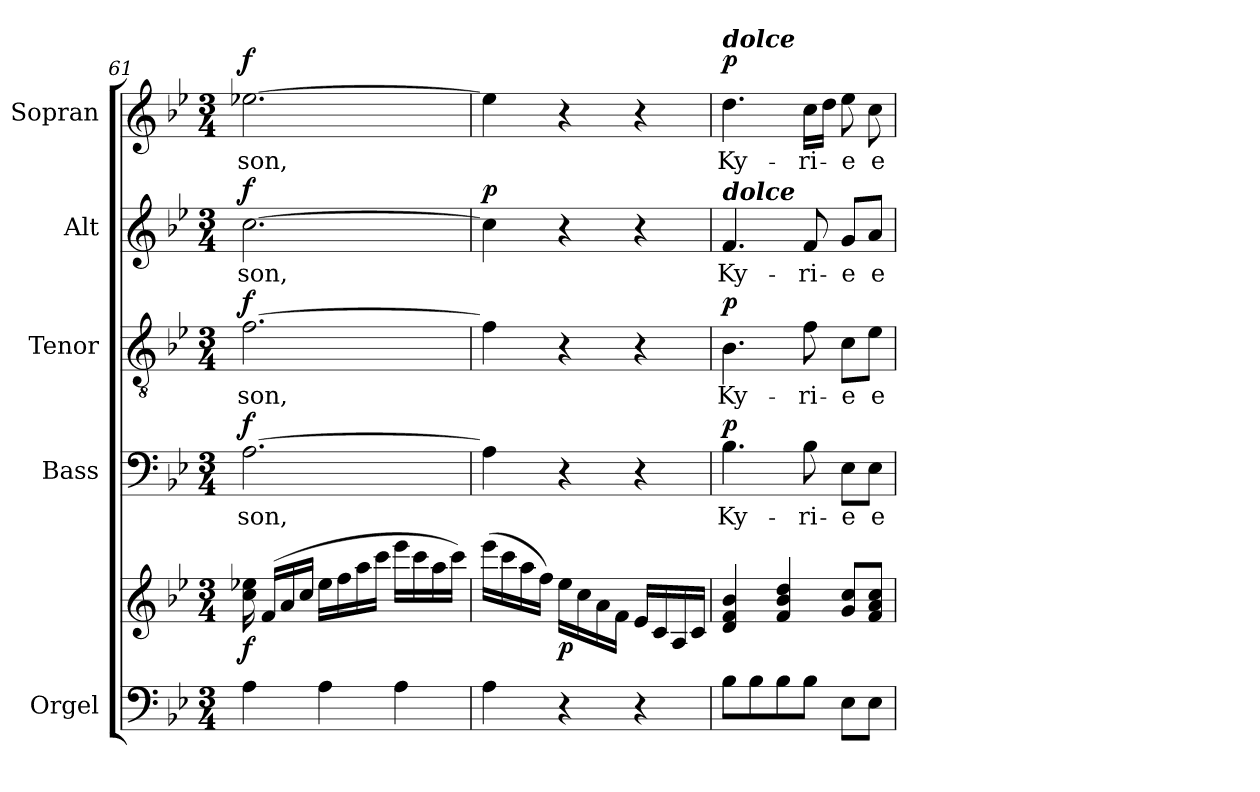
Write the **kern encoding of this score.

**kern	**kern	**dynam	**kern	**text	**dynam	**kern	**text	**dynam	**kern	**text	**dynam	**kern	**text	**dynam
*part5	*part5	*part5	*part4	*part4	*part4	*part3	*part3	*part3	*part2	*part2	*part2	*part1	*part1	*part1
*staff6	*staff5	*staff5/6	*staff4	*staff4	*staff4	*staff3	*staff3	*staff3	*staff2	*staff2	*staff2	*staff1	*staff1	*staff1
*I"Orgel	*	*	*I"Bass	*	*	*I"Tenor	*	*	*I"Alt	*	*	*I"Sopran	*	*
*I'Org.	*	*	*I'B.	*	*	*I'T.	*	*	*I'A.	*	*	*I'S.	*	*
*clefF4	*clefG2	*	*clefF4	*	*	*clefGv2	*	*	*clefG2	*	*	*clefG2	*	*
*k[b-e-]	*k[b-e-]	*	*k[b-e-]	*	*	*k[b-e-]	*	*	*k[b-e-]	*	*	*k[b-e-]	*	*
*B-:	*B-:	*	*B-:	*	*	*B-:	*	*	*B-:	*	*	*B-:	*	*
*M3/4	*M3/4	*	*M3/4	*	*	*M3/4	*	*	*M3/4	*	*	*M3/4	*	*
=61	=61	=61	=61	=61	=61	=61	=61	=61	=61	=61	=61	=61	=61	=61
!	!	!LO:DY:b	!	!LO:LY:b	!LO:DY:a	!	!LO:LY:b	!LO:DY:a	!	!LO:LY:b	!LO:DY:a	!	!LO:LY:b	!LO:DY:a
4A\	16cc\ 16ee-X\	f	[2.A\	-son,	f	[2.f\	-son,	f	[2.cc\	-son,	f	[2.ee-X\	-son,	f
.	(>16f/LL	.	.	.	.	.	.	.	.	.	.	.	.	.
.	16a/	.	.	.	.	.	.	.	.	.	.	.	.	.
.	16cc/JJ	.	.	.	.	.	.	.	.	.	.	.	.	.
4A\	16ee-\LL	.	.	.	.	.	.	.	.	.	.	.	.	.
.	16ff\	.	.	.	.	.	.	.	.	.	.	.	.	.
.	16aa\	.	.	.	.	.	.	.	.	.	.	.	.	.
.	16ccc\JJ	.	.	.	.	.	.	.	.	.	.	.	.	.
4A\	16eee-\LL	.	.	.	.	.	.	.	.	.	.	.	.	.
.	16ccc\	.	.	.	.	.	.	.	.	.	.	.	.	.
.	16aa\	.	.	.	.	.	.	.	.	.	.	.	.	.
.	16ccc\JJ)	.	.	.	.	.	.	.	.	.	.	.	.	.
=62	=62	=62	=62	=62	=62	=62	=62	=62	=62	=62	=62	=62	=62	=62
!	!	!	!	!	!	!	!	!	!	!	!LO:DY:a	!	!	!
4A\	(>16eee-\LL	.	4A\]	.	.	4f\]	.	.	4cc\]	.	p	4ee-\]	.	.
.	16ccc\	.	.	.	.	.	.	.	.	.	.	.	.	.
.	16aa\	.	.	.	.	.	.	.	.	.	.	.	.	.
.	16ff\JJ)	.	.	.	.	.	.	.	.	.	.	.	.	.
!	!	!LO:DY:b	!	!	!	!	!	!	!	!	!	!	!	!
4r	16ee-\LL	p	4r	.	.	4r	.	.	4r	.	.	4r	.	.
.	16cc\	.	.	.	.	.	.	.	.	.	.	.	.	.
.	16a\	.	.	.	.	.	.	.	.	.	.	.	.	.
.	16f\JJ	.	.	.	.	.	.	.	.	.	.	.	.	.
4r	16e-/LL	.	4r	.	.	4r	.	.	4r	.	.	4r	.	.
.	16c/	.	.	.	.	.	.	.	.	.	.	.	.	.
.	16A/	.	.	.	.	.	.	.	.	.	.	.	.	.
.	16c/JJ	.	.	.	.	.	.	.	.	.	.	.	.	.
=63	=63	=63	=63	=63	=63	=63	=63	=63	=63	=63	=63	=63	=63	=63
!	!	!	!	!	!	!	!	!	!	!	!	!LO:TX:a:Bi:t=dolce	!	!
!	!	!	!	!	!	!	!	!	!LO:TX:a:Bi:t=dolce	!	!	!	!	!
!	!	!	!	!LO:LY:b	!LO:DY:a	!	!LO:LY:b	!LO:DY:a	!	!LO:LY:b	!	!	!LO:LY:b	!LO:DY:a
8B-\L	4d/ 4f/ 4b-/	.	4.B-\	Ky-	p	4.B-\	Ky-	p	4.f/	Ky-	.	4.dd\	Ky-	p
8B-\	.	.	.	.	.	.	.	.	.	.	.	.	.	.
8B-\	4f/ 4b-/ 4dd/	.	.	.	.	.	.	.	.	.	.	.	.	.
!	!	!	!	!LO:LY:b	!	!	!LO:LY:b	!	!	!LO:LY:b	!	!	!LO:LY:b	!
8B-\J	.	.	8B-\	-ri-	.	8f\	-ri-	.	8f/	-ri-	.	16cc\LL	-ri-	.
.	.	.	.	.	.	.	.	.	.	.	.	16dd\JJ	.	.
!	!	!	!	!LO:LY:b	!	!	!LO:LY:b	!	!	!LO:LY:b	!	!	!LO:LY:b	!
8E-\L	8g/ 8cc/L	.	8E-\L	-e	.	8c\L	-e	.	8g/L	-e	.	8ee-\	-e	.
!	!	!	!	!LO:LY:b	!	!	!LO:LY:b	!	!	!LO:LY:b	!	!	!LO:LY:b	!
8E-\J	8f/ 8a/ 8cc/J	.	8E-\J	e-	.	8e-\J	e-	.	8a/J	e-	.	8cc\	e-	.
=	=	=	=	=	=	=	=	=	=	=	=	=	=	=
*-	*-	*-	*-	*-	*-	*-	*-	*-	*-	*-	*-	*-	*-	*-
